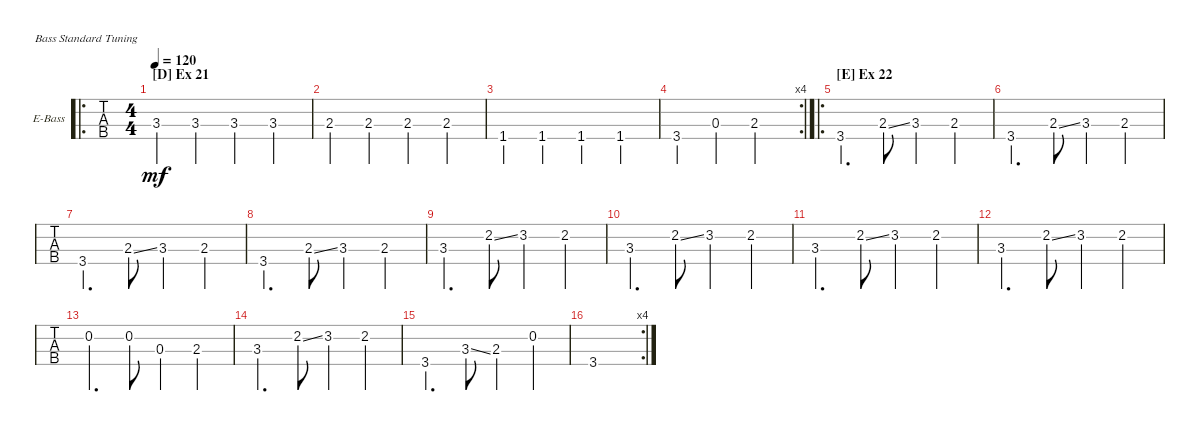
\bracketExtendMode groupsimilarinstruments
\firstSystemTrackNameOrientation horizontal
\otherSystemsTrackNameOrientation horizontal
\track ("Electric Bass" "E-Bass") {instrument electricbassfinger}
\staff {tabs}
\tuning (G2 D2 A1 E1)
\ro
\ts (4 4)
\section ("D" "Ex 21")
\tempo 120
\clef f4
\ks c
3.3{st}.4{dy mf} 3.3{st}.4 3.3{st}.4 3.3{st}.4 |
2.3{st}.4 2.3{st}.4 2.3{st}.4 2.3{st}.4 |
1.4{st}.4 1.4{st}.4 1.4{st}.4 1.4{st}.4 |
\rc 4
3.4.4 0.3.4 2.3.2 |
\ro
\section ("E" "Ex 22")
3.4.4{d} 2.3{ss}.8 3.3.4 2.3.4 |
3.4.4{d} 2.3{ss}.8 3.3.4 2.3.4 |
3.4.4{d} 2.3{ss}.8 3.3.4 2.3.4 |
3.4.4{d} 2.3{ss}.8 3.3.4 2.3.4 |
3.3.4{d} 2.2{ss}.8 3.2.4 2.2.4 |
3.3.4{d} 2.2{ss}.8 3.2.4 2.2.4 |
3.3.4{d} 2.2{ss}.8 3.2.4 2.2.4 |
3.3.4{d} 2.2{ss}.8 3.2.4 2.2.4 |
0.2.4{d} 0.2.8 0.3.4 2.3.4 |
3.3.4{d} 2.2{ss}.8 3.2.4 2.2.4 |
3.4.4{d} 3.3{ss}.8 2.3.4 0.2.4 |
\rc 4
3.4.1
